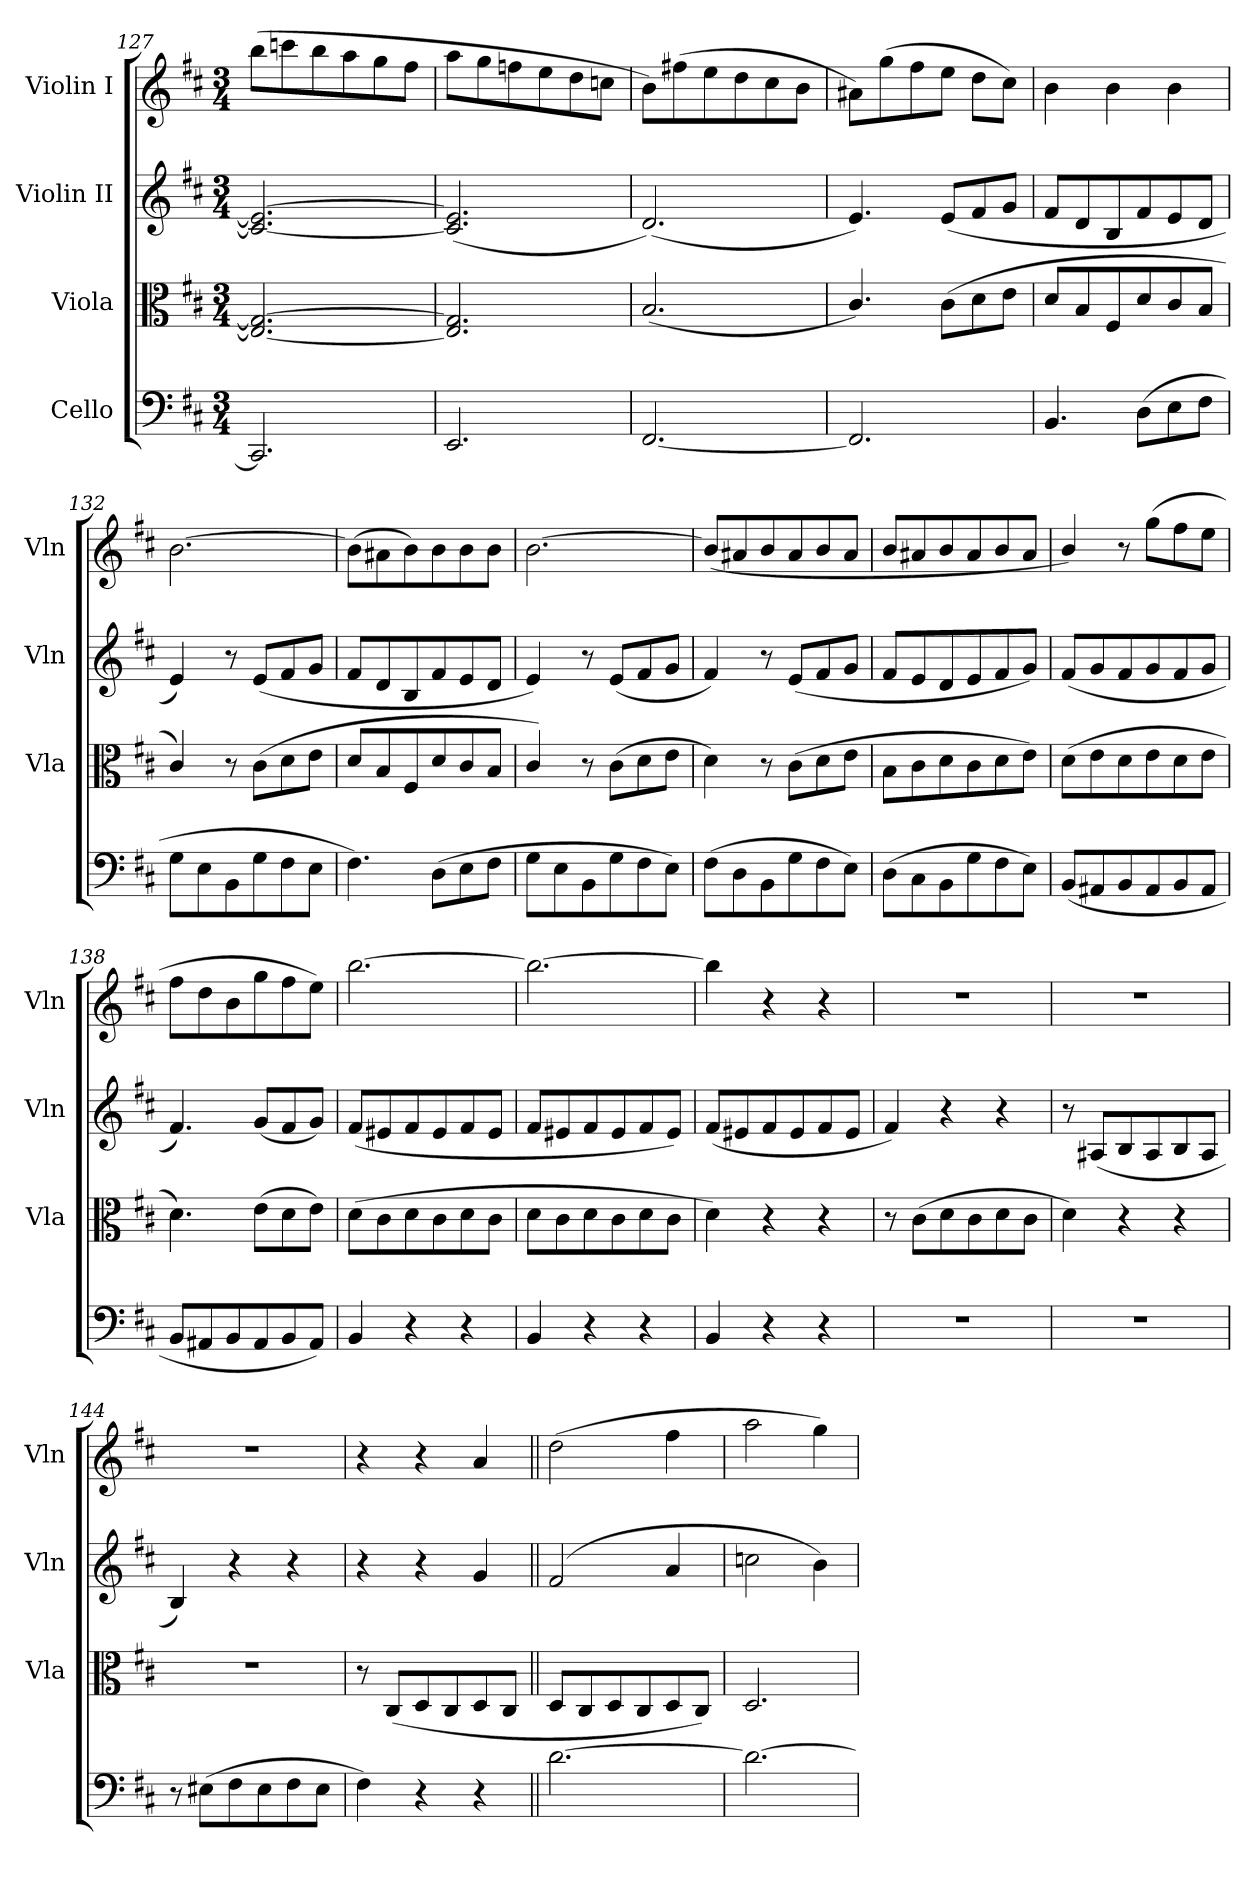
**kern	**kern	**kern	**kern
*part4	*part3	*part2	*part1
*staff4	*staff3	*staff2	*staff1
*I"Cello	*I"Viola	*I"Violin II	*I"Violin I
*	*I'Vla	*I'Vln	*I'Vln
*clefF4	*clefC3	*clefG2	*clefG2
*k[f#c#]	*k[f#c#]	*k[f#c#]	*k[f#c#]
*M3/4	*M3/4	*M3/4	*M3/4
=127	=127	=127	=127
2.CC/]	2.E/_ 2.G/_	2.c/_ 2.e/_	(>8bb\L
.	.	.	8cccn\
.	.	.	8bb\
.	.	.	8aa\
.	.	.	8gg\
.	.	.	8ff#\J
=128	=128	=128	=128
2.EE/	2.E/] 2.G/]	(<2.c/] 2.e/]	8aa\L
.	.	.	8gg\
.	.	.	8ffn\
.	.	.	8ee\
.	.	.	8dd\
.	.	.	8ccn\J
=129	=129	=129	=129
[2.FF#/	(<2.B/	(<2.d/)	8b\L)
.	.	.	(>8ff#X\
.	.	.	8ee\
.	.	.	8dd\
.	.	.	8cc#\
.	.	.	8b\J
=130	=130	=130	=130
2.FF#/]	4.c#/)	4.e/)	8a#X\L)
.	.	.	(>8gg\
.	.	.	8ff#\
.	(>8c#\L	(>8e/L	8ee\J
.	8d\	8f#/	8dd\L
.	8e\J	8g/J	8cc#\J)
=131	=131	=131	=131
4.BB/	8d/L	8f#/L	4b\
.	8B/	8d/	.
.	8F#/	8B/	4b\
(>8D\L	8d/	8f#/	.
8E\	8c#/	8e/	4b\
8F#\J	8B/J	8d/J	.
=132	=132	=132	=132
8G\L	4c#/)	4e/)	[2.b\
8E\	.	.	.
8BB\	8r	8r	.
8G\	(>8c#\L	(>8e/L	.
8F#\	8d\	8f#/	.
8E\J	8e\J	8g/J	.
!!LO:LB:g=z
=133	=133	=133	=133
4.F#\)	8d/L	8f#/L	(>8b\L]
.	8B/	8d/	8a#X\
.	8F#/	8B/	8b\)
(>8D\L	8d/	8f#/	8b\
8E\	8c#/	8e/	8b\
8F#\J	8B/J	8d/J	8b\J
=134	=134	=134	=134
8G\L	4c#/)	4e/)	[2.b\
8E\	.	.	.
8BB\	8r	8r	.
8G\	(>8c#\L	(<8e/L	.
8F#\	8d\	8f#/	.
8E\J)	8e\J	8g/J	.
=135	=135	=135	=135
(>8F#\L	4d\)	4f#/)	(>8b/L]
8D\	.	.	8a#X/
8BB\	8r	8r	8b/
8G\	(>8c#\L	(>8e/L	8a#/
8F#\	8d\	8f#/	8b/
8E\J)	8e\J	8g/J	8a#/J
=136	=136	=136	=136
(>8D\L	8B\L	8f#/L	8b/L
8C#\	8c#\	8e/	8a#X/
8BB\	8d\	8d/	8b/
8G\	8c#\	8e/	8a#/
8F#\	8d\	8f#/	8b/
8E\J)	8e\J)	8g/J)	8a#/J
=137	=137	=137	=137
(>8BB/L	(>8d\L	(<8f#/L	4b/)
8AA#X/	8e\	8g/	.
8BB/	8d\	8f#/	8r
8AA#/	8e\	8g/	(>8gg\L
8BB/	8d\	8f#/	8ff#\
8AA#/J	8e\J	8g/J	8ee\J
=138	=138	=138	=138
8BB/L	4.d\)	4.f#/)	8ff#\L
8AA#X/	.	.	8dd\
8BB/	.	.	8b\
8AA#/	(>8e\L	(<8g/L	8gg\
8BB/	8d\	8f#/	8ff#\
8AA#/J)	8e\J)	8g/J)	8ee\J)
=139	=139	=139	=139
4BB/	(>8d\L	(>8f#/L	[2.bb\
.	8c#\	8e#X/	.
4r	8d\	8f#/	.
.	8c#\	8e#/	.
4r	8d\	8f#/	.
.	8c#\J	8e#/J	.
=140	=140	=140	=140
4BB/	8d\L	8f#/L	2.bb\_
.	8c#\	8e#X/	.
4r	8d\	8f#/	.
.	8c#\	8e#/	.
4r	8d\	8f#/	.
.	8c#\J	8e#/J)	.
=141	=141	=141	=141
4BB/	4d\)	(<8f#/L	4bb\]
.	.	8e#X/	.
4r	4r	8f#/	4r
.	.	8e#/	.
4r	4r	8f#/	4r
.	.	8e#/J	.
=142	=142	=142	=142
2.r	8r	4f#/)	2.r
.	(>8c#\L	.	.
.	8d\	4r	.
.	8c#\	.	.
.	8d\	4r	.
.	8c#\J	.	.
=143	=143	=143	=143
2.r	4d\)	8r	2.r
.	.	(<8A#X/L	.
.	4r	8B/	.
.	.	8A#/	.
.	4r	8B/	.
.	.	8A#/J	.
=144	=144	=144	=144
8r	2.r	4B/)	2.r
(>8E#X\L	.	.	.
8F#\	.	4r	.
8E#\	.	.	.
8F#\	.	4r	.
8E#\J	.	.	.
!!LO:PB:g=z
=145	=145	=145	=145
4F#\)	8r	4r	4r
.	(>8C#/L	.	.
4r	8D/	4r	4r
.	8C#/	.	.
4r	8D/	4g/	4a/
.	8C#/J	.	.
=146||	=146||	=146||	=146||
[2.d\	8D/L	(>2f#/	(>2dd\
.	8C#/	.	.
.	8D/	.	.
.	8C#/	.	.
.	8D/	4a/	4ff#\
.	8C#/J)	.	.
=147	=147	=147	=147
2.d\_	2.D/	2ccn\	2aa\
.	.	4b\)	4gg\)
=	=	=	=
*-	*-	*-	*-
